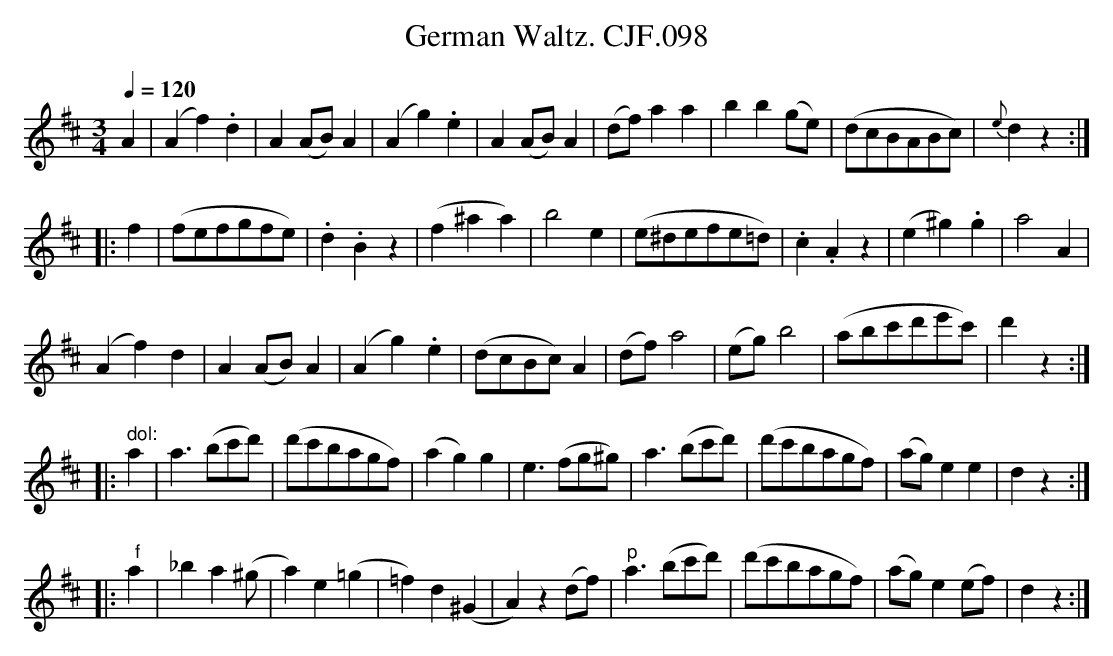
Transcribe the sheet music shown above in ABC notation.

X:1
T:German Waltz. CJF.098
M:3/4
L:1/8
Q:1/4=120
K:D
A2|(A2f2).d2|A2(AB)A2|(A2g2).e2|A2(AB)A2|\
(df)a2a2|b2b2(ge)|(dcBABc)|{e}d2z2:|
|:f2|(fefgfe)|.d2.B2z2|(f2^a2a2)|b4e2|\
(e^defe=d)|.c2.A2z2|(e2^g2).g2|a4A2|
(A2f2)d2|A2(AB)A2|(A2g2).e2|(dcBc)A2|\
(df)a4|(eg)b4|(abc'd'e'c')|d'2z2:|
|:" dol:"a2|a3(bc'd')|(d'c'bagf)|(a2g2)g2|e3(fg^g)|\
a3(bc'd')|(d'c'bagf)|(ag)e2e2|d2z2:|
|:" f"a2|_b2a2(^g|a2)e2(=g2|=f2)d2(^G2|A2)z2(df)|\
"p"a3(bc'd')|(d'c'bagf)|(ag)e2(ef)|d2z2:|
